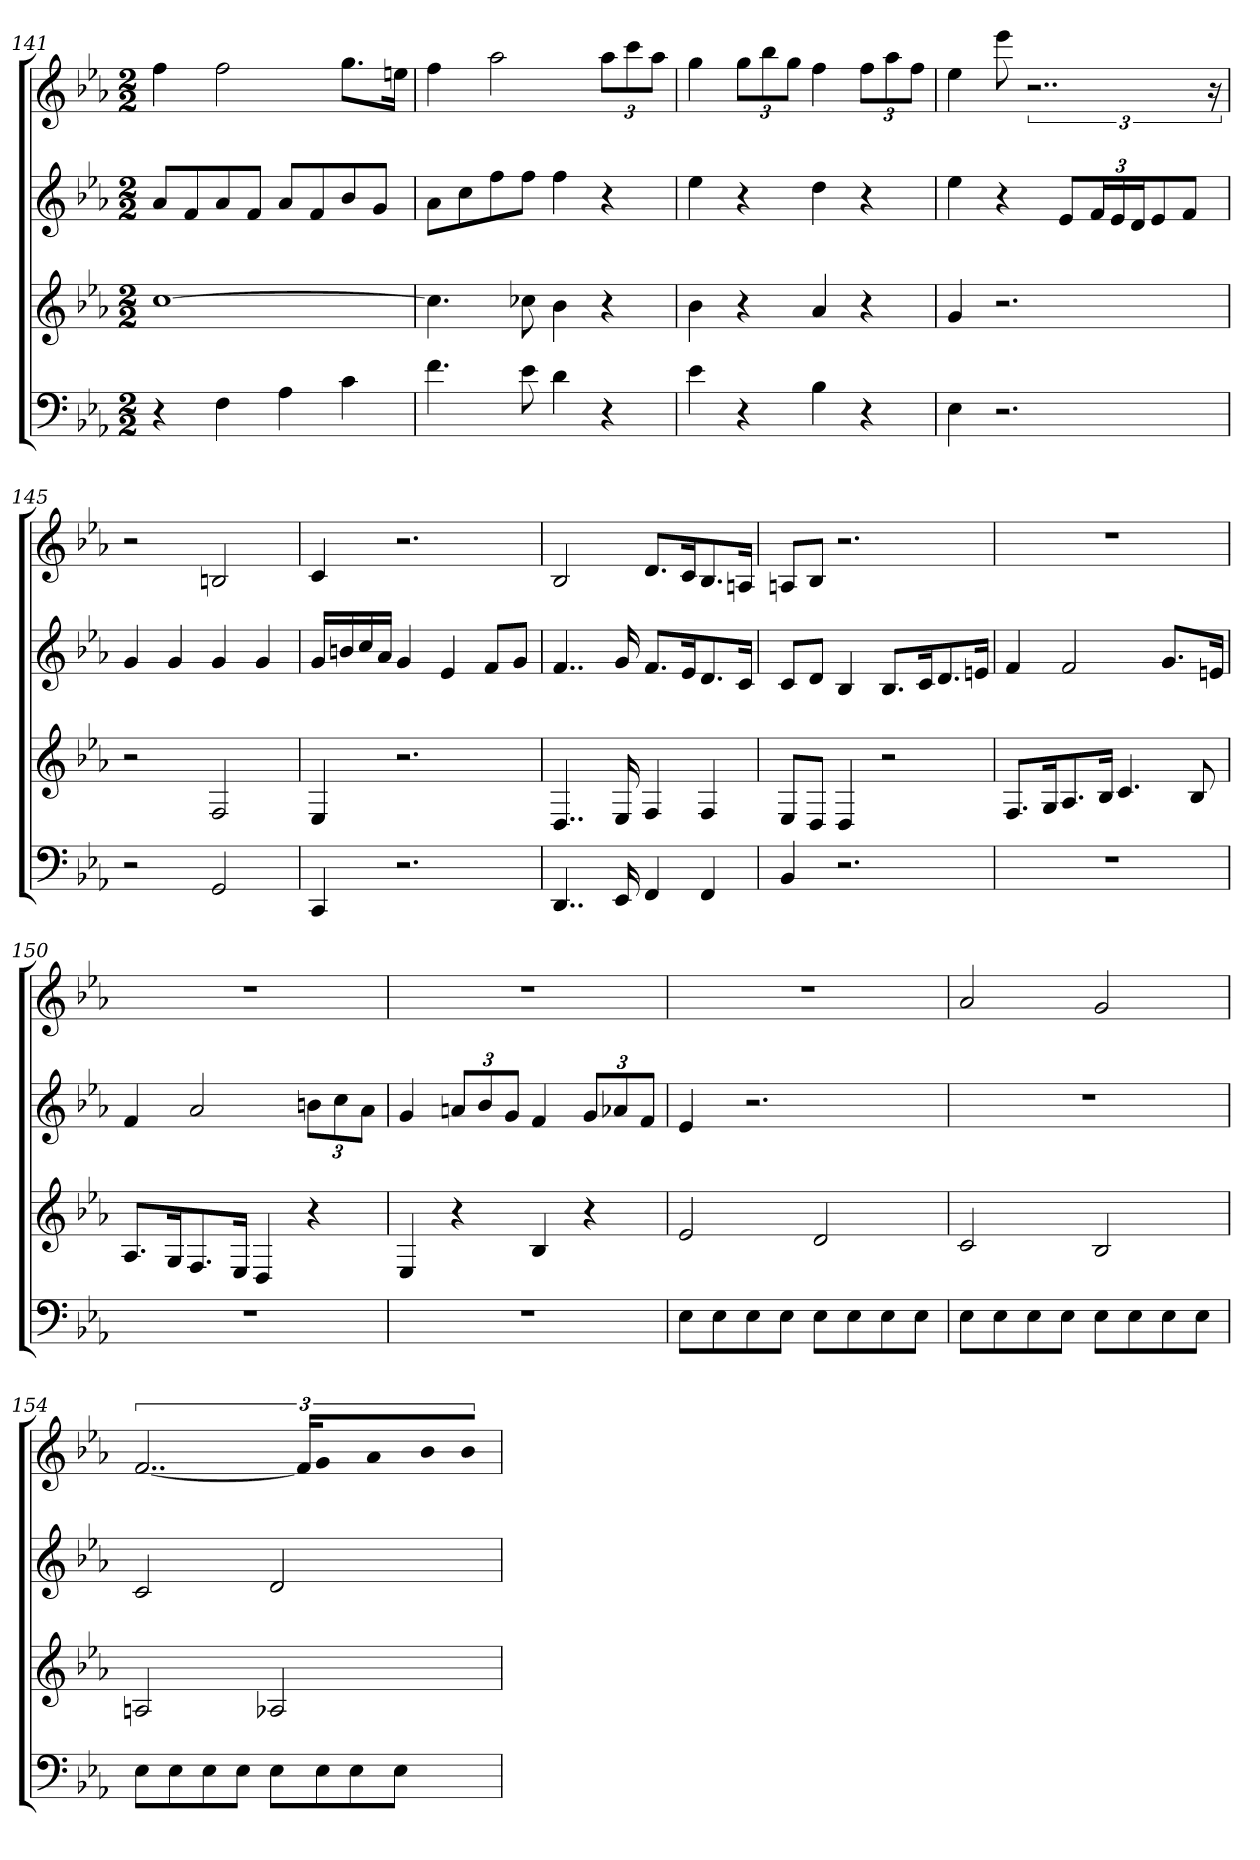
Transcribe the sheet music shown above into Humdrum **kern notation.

**kern	**kern	**kern	**kern
*part4	*part3	*part2	*part1
*staff4	*staff3	*staff2	*staff1
*k[b-e-a-]	*k[b-e-a-]	*k[b-e-a-]	*k[b-e-a-]
*E-:	*E-:	*E-:	*E-:
*M2/2	*M2/2	*M2/2	*M2/2
=141	=141	=141	=141
4r	[1cc	8a-L	4ff
.	.	8f	.
4F	.	8a-	2ff
.	.	8fJ	.
4A-	.	8a-L	.
.	.	8f	.
4c	.	8b-	8.ggL
.	.	8gJ	.
.	.	.	16eenJk
=142	=142	=142	=142
4.f	4.cc]	8a-L	4ff
.	.	8cc	.
.	.	8ff	2aa-
8e-	8cc-X	8ffJ	.
4d	4b-	4ff	.
4r	4r	4r	12aa-L
.	.	.	12ccc
.	.	.	12aa-J
=143	=143	=143	=143
4e-	4b-	4ee-	4gg
4r	4r	4r	12ggL
.	.	.	12bb-
.	.	.	12ggJ
4B-	4a-	4dd	4ff
4r	4r	4r	12ffL
.	.	.	12aa-
.	.	.	12ffJ
=144	=144	=144	=144
4E-	4g	4ee-	4ee-
2.r	2.r	4r	8eee-
.	.	.	3..r
.	.	8e-L	.
.	.	24fL	.
.	.	24e-	.
.	.	24dJ	.
.	.	8e-	.
.	.	8fJ	.
.	.	.	24r
=145	=145	=145	=145
2r	2r	4g	2r
.	.	4g	.
2GG	2F	4g	2Bn
.	.	4g	.
=146	=146	=146	=146
4CC	4E-	16gLL	4c
.	.	16bn	.
.	.	16cc	.
.	.	16a-JJ	.
2.r	2.r	4g	2.r
.	.	4e-	.
.	.	8fL	.
.	.	8gJ	.
=147	=147	=147	=147
4..DD	4..D	4..f	2B-
16EE-	16E-	16g	.
4FF	4F	8.fL	8.dL
.	.	16e-K	16cK
4FF	4F	8.d	8.B-
.	.	16cJk	16AnJk
=148	=148	=148	=148
4BB-	8E-L	8cL	8AnL
.	8DJ	8dJ	8B-J
2.r	4D	4B-	2.r
.	2r	8.B-L	.
.	.	16cK	.
.	.	8.d	.
.	.	16enJk	.
=149	=149	=149	=149
1r	8.FL	4f	1r
.	16GK	.	.
.	8.A-	2f	.
.	16B-Jk	.	.
.	4.c	.	.
.	.	8.gL	.
.	8B-	.	.
.	.	16enJk	.
=150	=150	=150	=150
1r	8.A-L	4f	1r
.	16GK	.	.
.	8.F	2a-	.
.	16E-Jk	.	.
.	4D	.	.
.	4r	12bnL	.
.	.	12cc	.
.	.	12a-J	.
=151	=151	=151	=151
1r	4E-	4g	1r
.	4r	12anL	.
.	.	12b-	.
.	.	12gJ	.
.	4B-	4f	.
.	4r	12gL	.
.	.	12a-X	.
.	.	12fJ	.
=152	=152	=152	=152
8E-L	2e-	4e-	1r
8E-	.	.	.
8E-	.	2.r	.
8E-J	.	.	.
8E-L	2d	.	.
8E-	.	.	.
8E-	.	.	.
8E-J	.	.	.
=153	=153	=153	=153
8E-L	2c	1r	2a-
8E-	.	.	.
8E-	.	.	.
8E-J	.	.	.
8E-L	2B-	.	2g
8E-	.	.	.
8E-	.	.	.
8E-J	.	.	.
=154	=154	=154	=154
8E-L	2An	2c	[3..f
8E-	.	.	.
8E-	.	.	.
8E-J	.	.	.
8E-L	2A-X	2d	.
.	.	.	24fLL]
8E-	.	.	16g
.	.	.	16a-J
8E-	.	.	8b-
8E-J	.	.	8b-J
=	=	=	=
*-	*-	*-	*-
